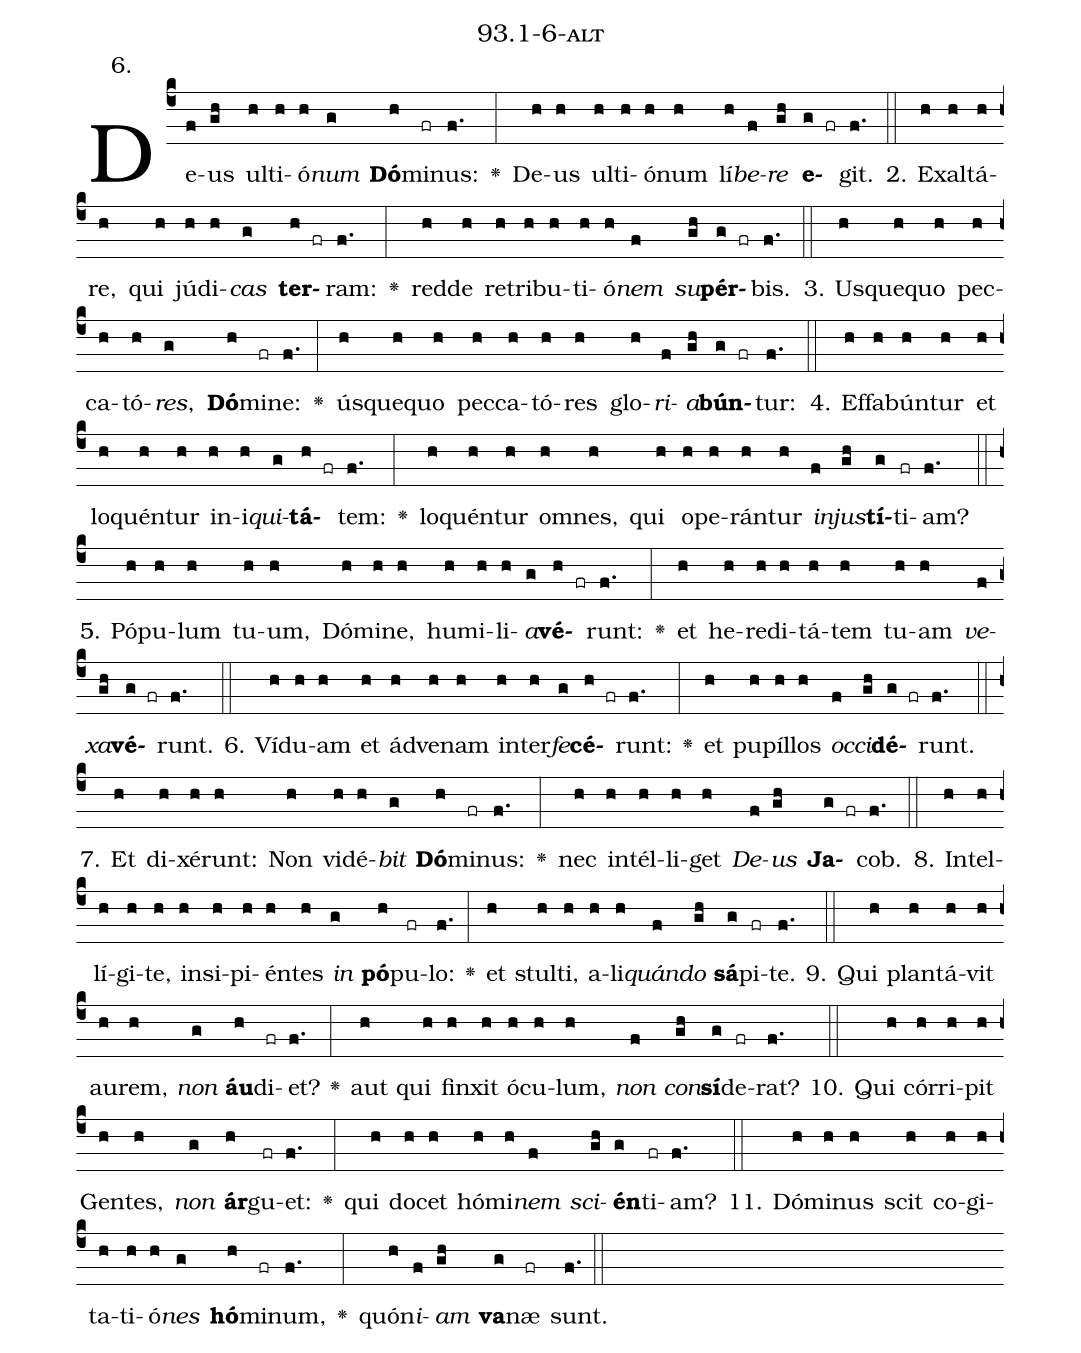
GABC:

name: 93.1-6-alt;
annotation: 6.;
%%
(c4)De(f)us(gh) ul(h)ti(h)ó(h)<i>num</i>(g) <b>Dó</b>(h)mi(fr)nus:(f.) <v>\greheightstar</v>(:) De(h)us(h) ul(h)ti(h)ó(h)num(h) lí(h)<i>be</i>(f)<i>re</i>(gh) <b>e</b>(g fr)git.(f.) (::)
2. Ex(h)al(h)tá(h)re,(h) qui(h) jú(h)di(h)<i>cas</i>(g) <b>ter</b>(h fr)ram:(f.) <v>\greheightstar</v>(:) red(h)de(h) re(h)tri(h)bu(h)ti(h)ó(h)<i>nem</i>(f) <i>su</i>(gh)<b>pér</b>(g fr)bis.(f.) (::)
3. Us(h)que(h)quo(h) pec(h)ca(h)tó(h)<i>res</i>,(g) <b>Dó</b>(h)mi(fr)ne:(f.) <v>\greheightstar</v>(:) ús(h)que(h)quo(h) pec(h)ca(h)tó(h)res(h) glo(h)<i>ri</i>(f)<i>a</i>(gh)<b>bún</b>(g fr)tur:(f.) (::)
4. Ef(h)fa(h)bún(h)tur(h) et(h) lo(h)quén(h)tur(h) in(h)i(h)<i>qui</i>(g)<b>tá</b>(h fr)tem:(f.) <v>\greheightstar</v>(:) lo(h)quén(h)tur(h) om(h)nes,(h) qui(h) o(h)pe(h)rán(h)tur(h) <i>in</i>(f)<i>jus</i>(gh)<b>tí</b>(g)ti(fr)am?(f.) (::)
5. Pó(h)pu(h)lum(h) tu(h)um,(h) Dó(h)mi(h)ne,(h) hu(h)mi(h)li(h)<i>a</i>(g)<b>vé</b>(h fr)runt:(f.) <v>\greheightstar</v>(:) et(h) he(h)re(h)di(h)tá(h)tem(h) tu(h)am(h) <i>ve</i>(f)<i>xa</i>(gh)<b>vé</b>(g fr)runt.(f.) (::)
6. Ví(h)du(h)am(h) et(h) ád(h)ve(h)nam(h) in(h)ter(h)<i>fe</i>(g)<b>cé</b>(h fr)runt:(f.) <v>\greheightstar</v>(:) et(h) pu(h)píl(h)los(h) <i>oc</i>(f)<i>ci</i>(gh)<b>dé</b>(g fr)runt.(f.) (::)
7. Et(h) di(h)xé(h)runt:(h) Non(h) vi(h)dé(h)<i>bit</i>(g) <b>Dó</b>(h)mi(fr)nus:(f.) <v>\greheightstar</v>(:) nec(h) in(h)tél(h)li(h)get(h) <i>De</i>(f)<i>us</i>(gh) <b>Ja</b>(g fr)cob.(f.) (::)
8. In(h)tel(h)lí(h)gi(h)te,(h) in(h)si(h)pi(h)én(h)tes(h) <i>in</i>(g) <b>pó</b>(h)pu(fr)lo:(f.) <v>\greheightstar</v>(:) et(h) stul(h)ti,(h) a(h)li(h)<i>quán</i>(f)<i>do</i>(gh) <b>sá</b>(g)pi(fr)te.(f.) (::)
9. Qui(h) plan(h)tá(h)vit(h) au(h)rem,(h) <i>non</i>(g) <b>áu</b>(h)di(fr)et?(f.) <v>\greheightstar</v>(:) aut(h) qui(h) fin(h)xit(h) ó(h)cu(h)lum,(h) <i>non</i>(f) <i>con</i>(gh)<b>sí</b>(g)de(fr)rat?(f.) (::)
10. Qui(h) cór(h)ri(h)pit(h) Gen(h)tes,(h) <i>non</i>(g) <b>ár</b>(h)gu(fr)et:(f.) <v>\greheightstar</v>(:) qui(h) do(h)cet(h) hó(h)mi(h)<i>nem</i>(f) <i>sci</i>(gh)<b>én</b>(g)ti(fr)am?(f.) (::)
11. Dó(h)mi(h)nus(h) scit(h) co(h)gi(h)ta(h)ti(h)ó(h)<i>nes</i>(g) <b>hó</b>(h)mi(fr)num,(f.) <v>\greheightstar</v>(:) quón(h)<i>i</i>(f)<i>am</i>(gh) <b>va</b>(g)næ(fr) sunt.(f.) (::)
